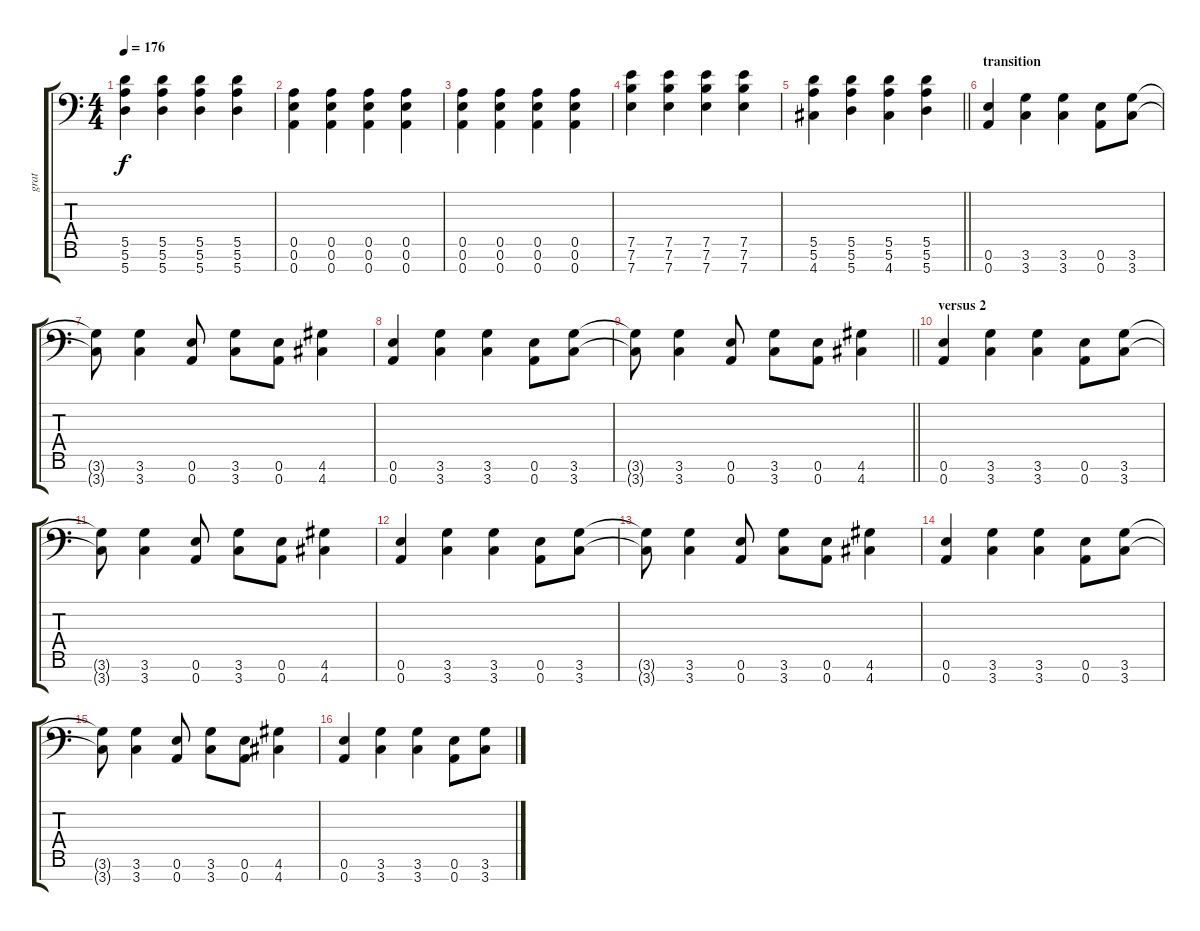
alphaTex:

\track ("grat" "grat") {instrument distortionguitar}
\staff {score tabs}
\tuning (E4 B3 G3 D3 A2 E2 A1) {hide}
\ts (4 4)
\tempo 176
\clef f4
\ks c
(5.5 5.6 5.7).4{dy f} (5.5 5.6 5.7).4 (5.5 5.6 5.7).4 (5.5 5.6 5.7).4 |
(0.5 0.6 0.7).4 (0.5 0.6 0.7).4 (0.5 0.6 0.7).4 (0.5 0.6 0.7).4 |
(0.5 0.6 0.7).4 (0.5 0.6 0.7).4 (0.5 0.6 0.7).4 (0.5 0.6 0.7).4 |
(7.5 7.6 7.7).4 (7.5 7.6 7.7).4 (7.5 7.6 7.7).4 (7.5 7.6 7.7).4 |
\barLineRight lightlight
(5.5 5.6 4.7).4 (5.5 5.6 5.7).4 (5.5 5.6 4.7).4 (5.5 5.6 5.7).4 |
\section ("" "transition")
(0.6 0.7).4 (3.6 3.7).4 (3.6 3.7).4 (0.6 0.7).8 (3.6 3.7).8 |
(3.6{t} 3.7{t}).8 (3.6 3.7).4 (0.6 0.7).8 (3.6 3.7).8 (0.6 0.7).8 (4.6 4.7).4 |
(0.6 0.7).4 (3.6 3.7).4 (3.6 3.7).4 (0.6 0.7).8 (3.6 3.7).8 |
\barLineRight lightlight
(3.6{t} 3.7{t}).8 (3.6 3.7).4 (0.6 0.7).8 (3.6 3.7).8 (0.6 0.7).8 (4.6 4.7).4 |
\section ("" "versus 2")
(0.6 0.7).4 (3.6 3.7).4 (3.6 3.7).4 (0.6 0.7).8 (3.6 3.7).8 |
(3.6{t} 3.7{t}).8 (3.6 3.7).4 (0.6 0.7).8 (3.6 3.7).8 (0.6 0.7).8 (4.6 4.7).4 |
(0.6 0.7).4 (3.6 3.7).4 (3.6 3.7).4 (0.6 0.7).8 (3.6 3.7).8 |
(3.6{t} 3.7{t}).8 (3.6 3.7).4 (0.6 0.7).8 (3.6 3.7).8 (0.6 0.7).8 (4.6 4.7).4 |
(0.6 0.7).4 (3.6 3.7).4 (3.6 3.7).4 (0.6 0.7).8 (3.6 3.7).8 |
(3.6{t} 3.7{t}).8 (3.6 3.7).4 (0.6 0.7).8 (3.6 3.7).8 (0.6 0.7).8 (4.6 4.7).4 |
(0.6 0.7).4 (3.6 3.7).4 (3.6 3.7).4 (0.6 0.7).8 (3.6 3.7).8
